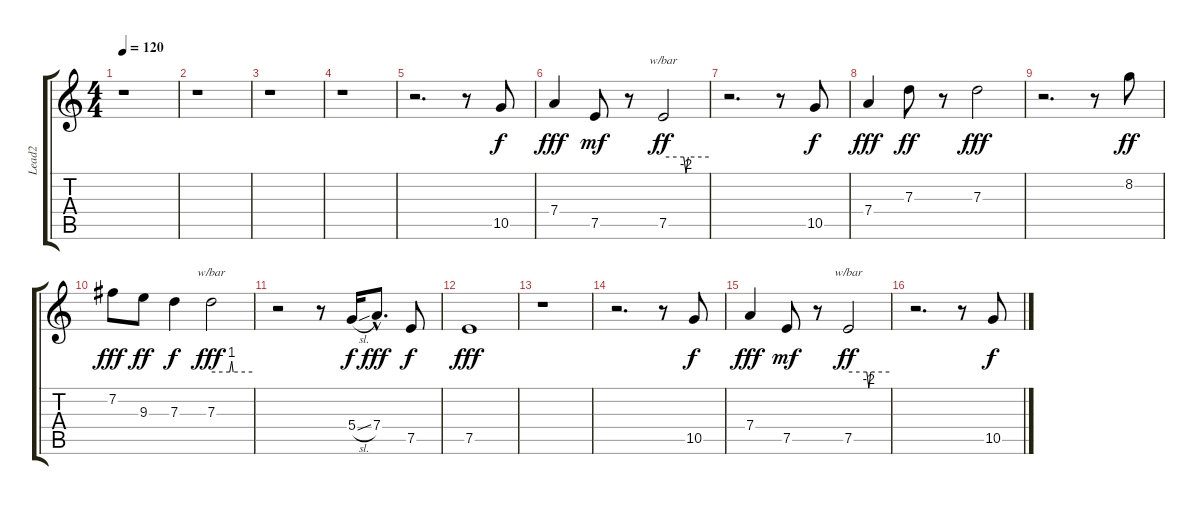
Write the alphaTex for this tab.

\track ("Lead2" "Lead2") {instrument electricguitarclean}
\staff {score tabs}
\tuning (E4 B3 G3 D3 A2 E2) {hide}
\ts (4 4)
\tempo 120
\clef g2
\ks c
r.1{dy f instrument electricguitarclean} |
r.1 |
r.1 |
r.1 |
r.2{d} r.8 10.5.8 |
7.4.4{dy fff} 7.5.8{dy mf} r.8 7.5.2{tbe (custom default 0 0 27 0 30 -8 33 0 60 0) dy ff} |
r.2{d} r.8 10.5.8{dy f} |
7.4.4{dy fff} 7.3.8{dy ff} r.8 7.3.2{dy fff} |
r.2{d} r.8 8.2.8{dy ff} |
7.2.8{dy fff} 9.3.8{dy ff} 7.3.4{dy f} 7.3.2{tbe (custom default 0 0 27 0 30 4 32 0 60 0) dy fff} |
r.2 r.8 5.4{sl}.16{dy f} 7.4{hac}.8{d dy fff} 7.5.8{dy f} |
7.5.1{dy fff} |
r.1 |
r.2{d} r.8 10.5.8{dy f} |
7.4.4{dy fff} 7.5.8{dy mf} r.8 7.5.2{tbe (custom default 0 0 27 0 30 -8 33 0 60 0) dy ff} |
r.2{d} r.8 10.5.8{dy f}
